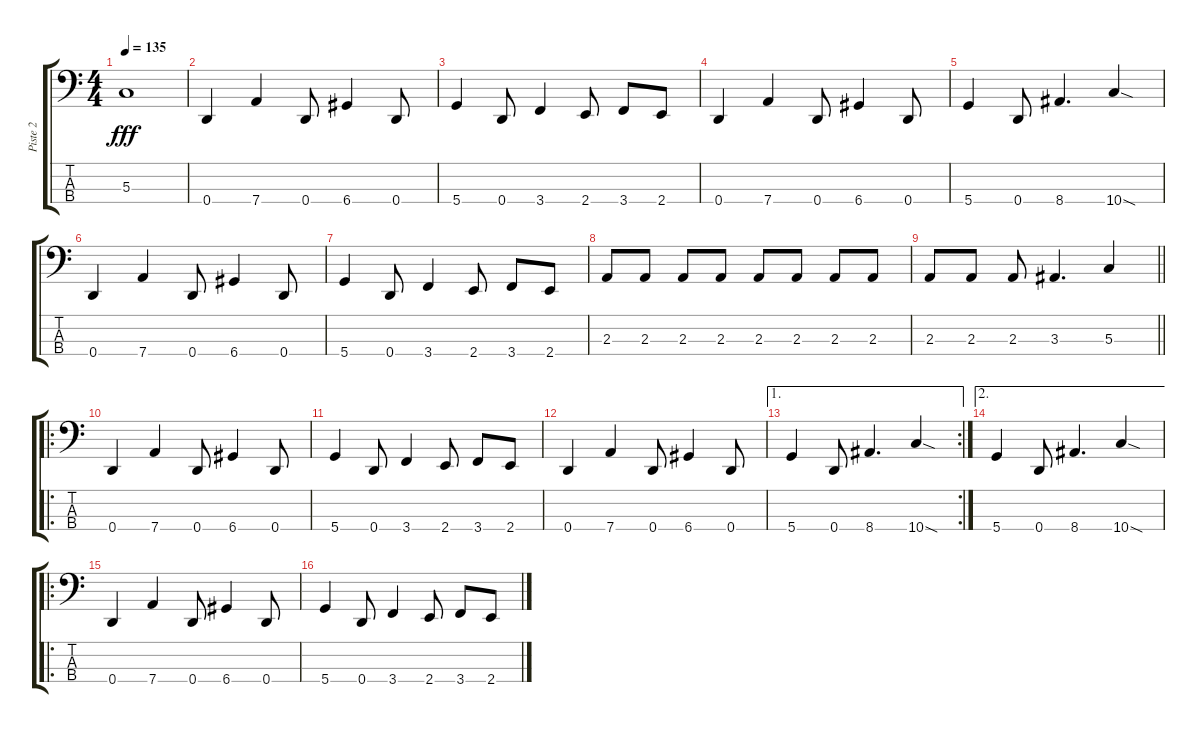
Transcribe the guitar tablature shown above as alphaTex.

\track ("Piste 2" "Piste 2") {instrument electricbasspick}
\staff {score tabs}
\tuning (F2 C2 G1 D1) {hide}
\ts (4 4)
\tempo 135
\clef f4
\ks c
5.3.1{dy fff} |
0.4.4 7.4.4 0.4.8 6.4.4 0.4.8 |
5.4.4 0.4.8 3.4.4 2.4.8 3.4.8 2.4.8 |
0.4.4 7.4.4 0.4.8 6.4.4 0.4.8 |
5.4.4 0.4.8 8.4.4{d} 10.4{sod}.4 |
0.4.4 7.4.4 0.4.8 6.4.4 0.4.8 |
5.4.4 0.4.8 3.4.4 2.4.8 3.4.8 2.4.8 |
2.3.8 2.3.8 2.3.8 2.3.8 2.3.8 2.3.8 2.3.8 2.3.8 |
\barLineRight lightlight
2.3.8 2.3.8 2.3.8 3.3.4{d} 5.3.4 |
\ro
0.4.4 7.4.4 0.4.8 6.4.4 0.4.8 |
5.4.4 0.4.8 3.4.4 2.4.8 3.4.8 2.4.8 |
0.4.4 7.4.4 0.4.8 6.4.4 0.4.8 |
\ae 1
\rc 2
5.4.4 0.4.8 8.4.4{d} 10.4{sod}.4 |
\ae 2
5.4.4 0.4.8 8.4.4{d} 10.4{sod}.4 |
\ro
0.4.4 7.4.4 0.4.8 6.4.4 0.4.8 |
5.4.4 0.4.8 3.4.4 2.4.8 3.4.8 2.4.8
